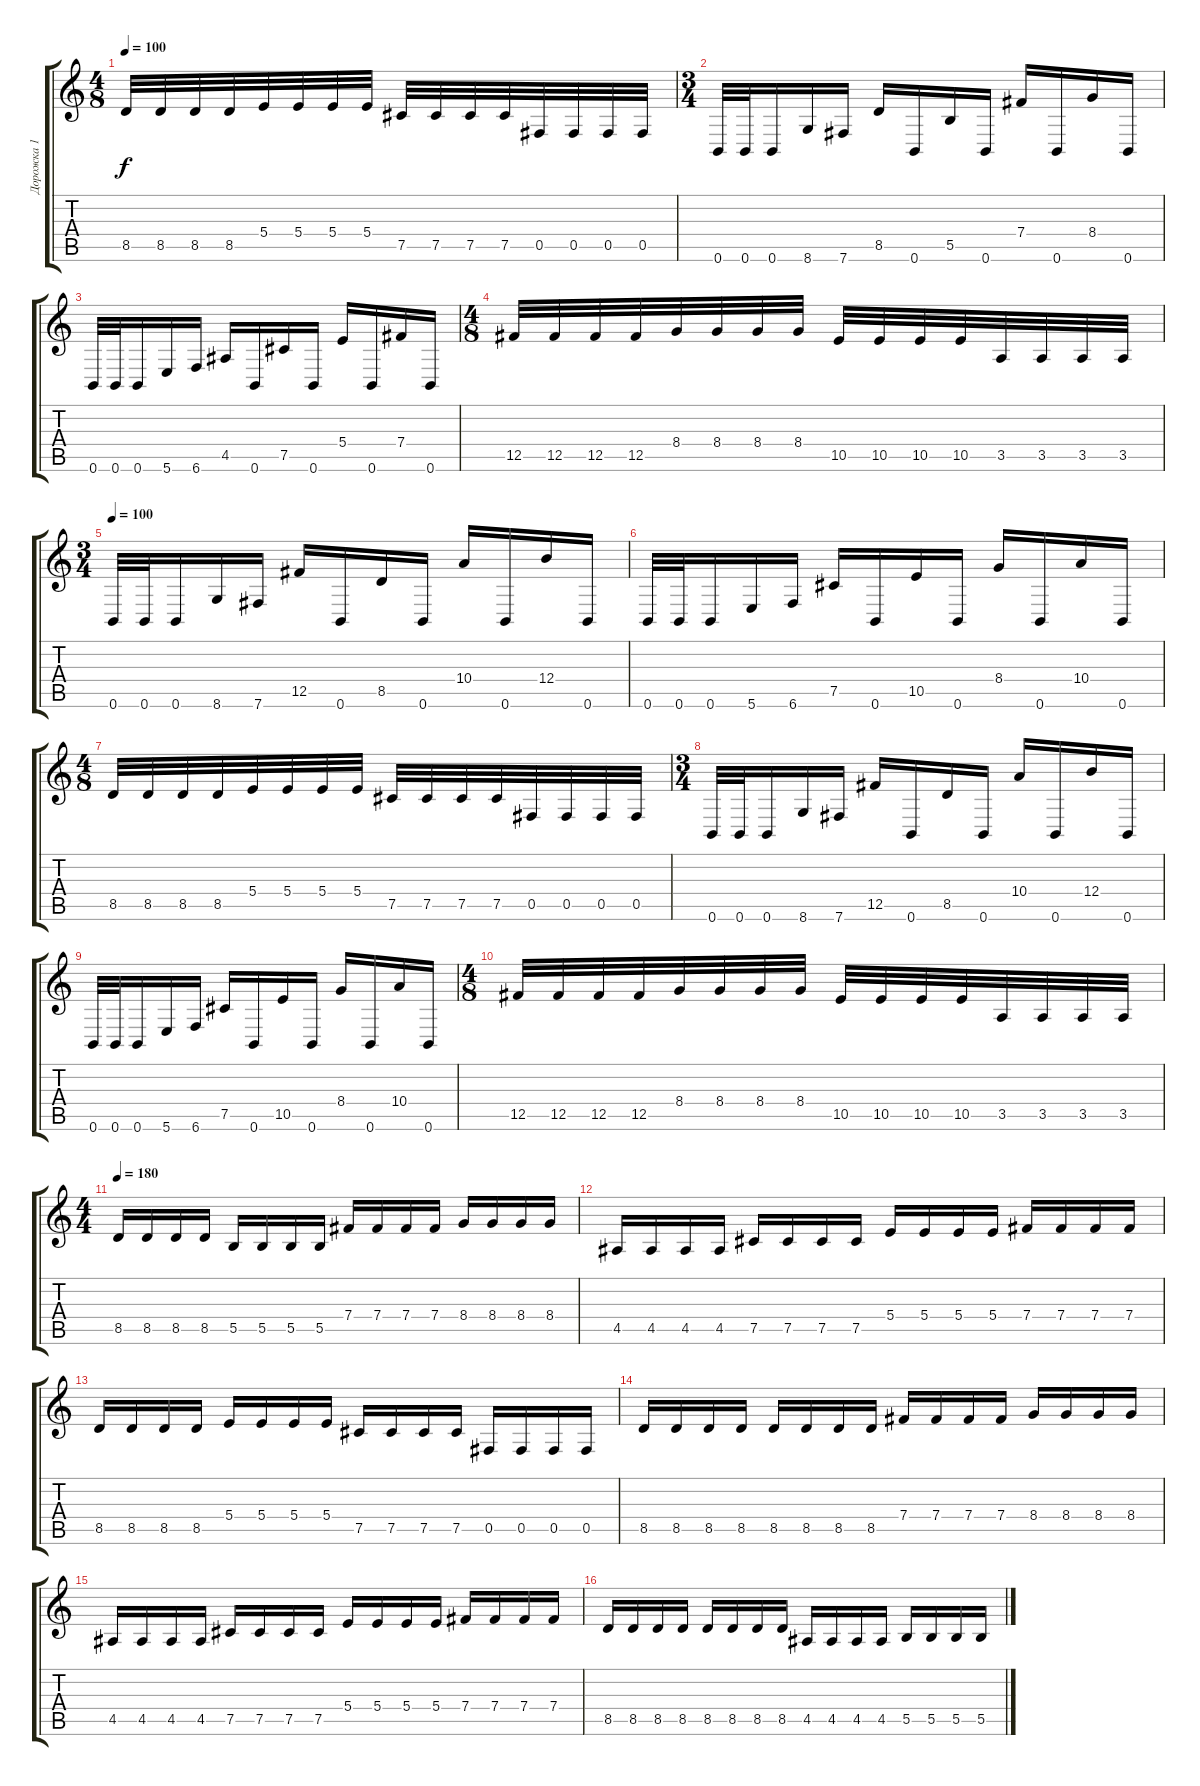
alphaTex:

\track ("Дорожка 1" "Дорожка 1") {instrument overdrivenguitar}
\staff {score tabs}
\tuning (Db4 Ab3 E3 B2 Gb2 B1) {hide}
\ts (4 8)
\tempo 100
\clef g2
\ks c
8.5.32{dy f} 8.5.32 8.5.32 8.5.32 5.4.32 5.4.32 5.4.32 5.4.32 7.5.32 7.5.32 7.5.32 7.5.32 0.5.32 0.5.32 0.5.32 0.5.32 |
\ts (3 4)
0.6.32 0.6.32 0.6.16 8.6.16 7.6.16 8.5.16 0.6.16 5.5.16 0.6.16 7.4.16 0.6.16 8.4.16 0.6.16 |
0.6.32 0.6.32 0.6.16 5.6.16 6.6.16 4.5.16 0.6.16 7.5.16 0.6.16 5.4.16 0.6.16 7.4.16 0.6.16 |
\ts (4 8)
12.5.32 12.5.32 12.5.32 12.5.32 8.4.32 8.4.32 8.4.32 8.4.32 10.5.32 10.5.32 10.5.32 10.5.32 3.5.32 3.5.32 3.5.32 3.5.32 |
\ts (3 4)
\tempo 100
0.6.32 0.6.32 0.6.16 8.6.16 7.6.16 12.5.16 0.6.16 8.5.16 0.6.16 10.4.16 0.6.16 12.4.16 0.6.16 |
0.6.32 0.6.32 0.6.16 5.6.16 6.6.16 7.5.16 0.6.16 10.5.16 0.6.16 8.4.16 0.6.16 10.4.16 0.6.16 |
\ts (4 8)
8.5.32 8.5.32 8.5.32 8.5.32 5.4.32 5.4.32 5.4.32 5.4.32 7.5.32 7.5.32 7.5.32 7.5.32 0.5.32 0.5.32 0.5.32 0.5.32 |
\ts (3 4)
0.6.32 0.6.32 0.6.16 8.6.16 7.6.16 12.5.16 0.6.16 8.5.16 0.6.16 10.4.16 0.6.16 12.4.16 0.6.16 |
0.6.32 0.6.32 0.6.16 5.6.16 6.6.16 7.5.16 0.6.16 10.5.16 0.6.16 8.4.16 0.6.16 10.4.16 0.6.16 |
\ts (4 8)
12.5.32 12.5.32 12.5.32 12.5.32 8.4.32 8.4.32 8.4.32 8.4.32 10.5.32 10.5.32 10.5.32 10.5.32 3.5.32 3.5.32 3.5.32 3.5.32 |
\ts (4 4)
\tempo 180
8.5.16 8.5.16 8.5.16 8.5.16 5.5.16 5.5.16 5.5.16 5.5.16 7.4.16 7.4.16 7.4.16 7.4.16 8.4.16 8.4.16 8.4.16 8.4.16 |
4.5.16 4.5.16 4.5.16 4.5.16 7.5.16 7.5.16 7.5.16 7.5.16 5.4.16 5.4.16 5.4.16 5.4.16 7.4.16 7.4.16 7.4.16 7.4.16 |
8.5.16 8.5.16 8.5.16 8.5.16 5.4.16 5.4.16 5.4.16 5.4.16 7.5.16 7.5.16 7.5.16 7.5.16 0.5.16 0.5.16 0.5.16 0.5.16 |
8.5.16 8.5.16 8.5.16 8.5.16 8.5.16 8.5.16 8.5.16 8.5.16 7.4.16 7.4.16 7.4.16 7.4.16 8.4.16 8.4.16 8.4.16 8.4.16 |
4.5.16 4.5.16 4.5.16 4.5.16 7.5.16 7.5.16 7.5.16 7.5.16 5.4.16 5.4.16 5.4.16 5.4.16 7.4.16 7.4.16 7.4.16 7.4.16 |
8.5.16 8.5.16 8.5.16 8.5.16 8.5.16 8.5.16 8.5.16 8.5.16 4.5.16 4.5.16 4.5.16 4.5.16 5.5.16 5.5.16 5.5.16 5.5.16
